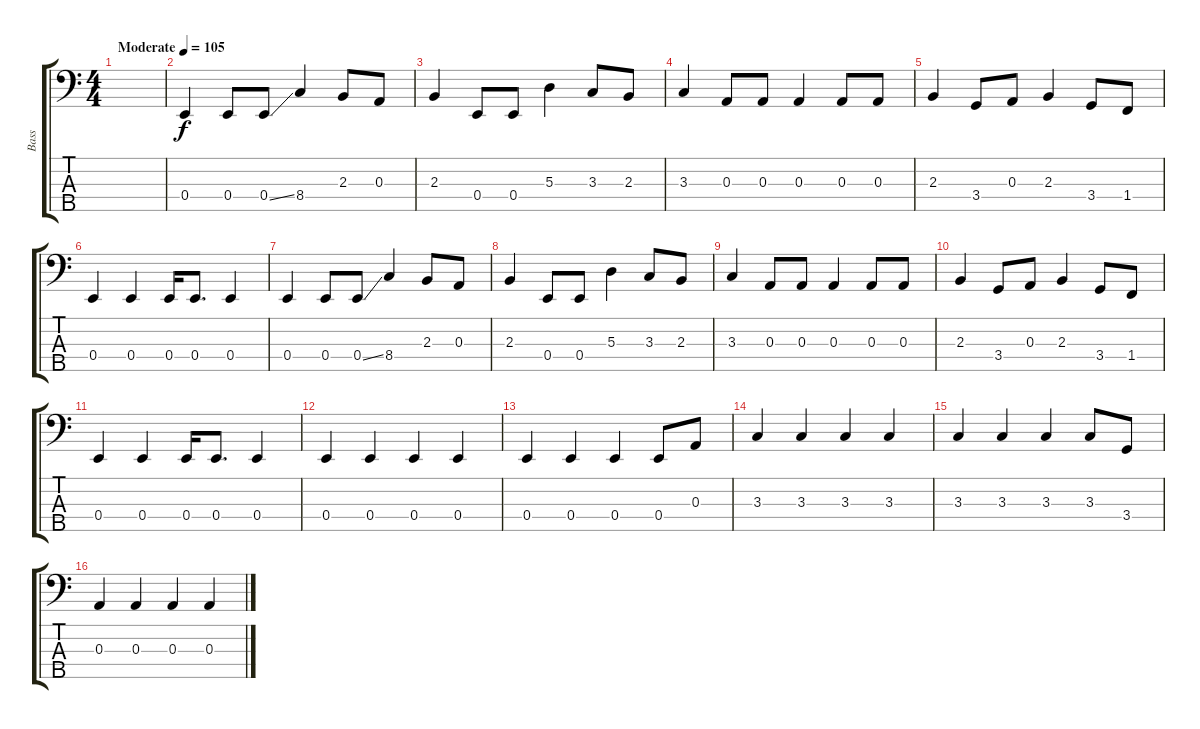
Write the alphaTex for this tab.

\track ("Bass " "Bass ") {instrument electricbasspick}
\staff {score tabs}
\tuning (G2 D2 A1 E1 B0) {hide}
\ts (4 4)
\tempo (105 "Moderate")
\clef f4
\ks c
|
0.4.4 0.4.8 0.4{ss}.8 8.4.4 2.3.8 0.3.8 |
2.3.4 0.4.8 0.4.8 5.3.4 3.3.8 2.3.8 |
3.3.4 0.3.8 0.3.8 0.3.4 0.3.8 0.3.8 |
2.3.4 3.4.8 0.3.8 2.3.4 3.4.8 1.4.8 |
0.4.4 0.4.4 0.4.16 0.4.8{d} 0.4.4 |
0.4.4 0.4.8 0.4{ss}.8 8.4.4 2.3.8 0.3.8 |
2.3.4 0.4.8 0.4.8 5.3.4 3.3.8 2.3.8 |
3.3.4 0.3.8 0.3.8 0.3.4 0.3.8 0.3.8 |
2.3.4 3.4.8 0.3.8 2.3.4 3.4.8 1.4.8 |
0.4.4 0.4.4 0.4.16 0.4.8{d} 0.4.4 |
0.4.4 0.4.4 0.4.4 0.4.4 |
0.4.4 0.4.4 0.4.4 0.4.8 0.3.8 |
3.3.4 3.3.4 3.3.4 3.3.4 |
3.3.4 3.3.4 3.3.4 3.3.8 3.4.8 |
0.3.4 0.3.4 0.3.4 0.3.4
